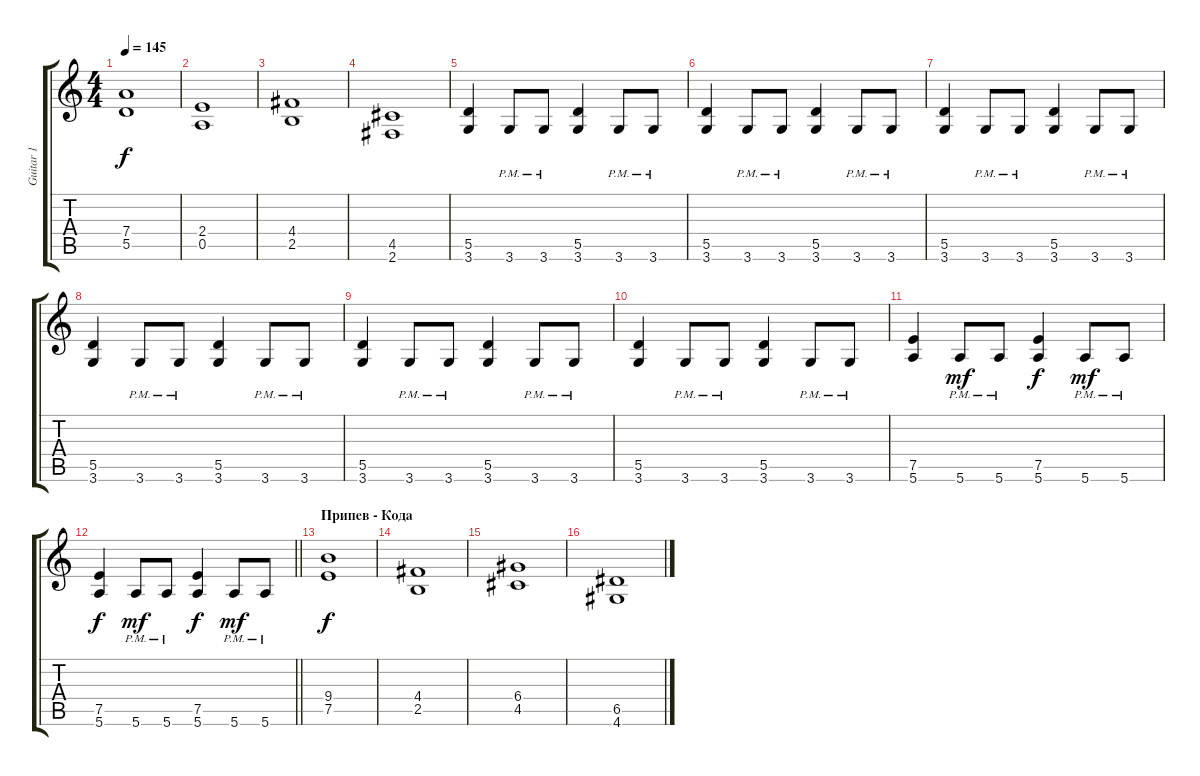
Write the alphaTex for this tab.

\track ("Guitar 1" "Guitar 1") {instrument acousticguitarsteel}
\staff {score tabs}
\tuning (E4 B3 G3 D3 A2 E2) {hide}
\ts (4 4)
\tempo 145
\clef g2
\ks c
(7.4 5.5).1{dy f} |
(2.4 0.5).1 |
(4.4 2.5).1 |
(4.5 2.6).1 |
(5.5 3.6).4 3.6{pm}.8 3.6{pm}.8 (5.5 3.6).4 3.6{pm}.8 3.6{pm}.8 |
(5.5 3.6).4 3.6{pm}.8 3.6{pm}.8 (5.5 3.6).4 3.6{pm}.8 3.6{pm}.8 |
(5.5 3.6).4 3.6{pm}.8 3.6{pm}.8 (5.5 3.6).4 3.6{pm}.8 3.6{pm}.8 |
(5.5 3.6).4 3.6{pm}.8 3.6{pm}.8 (5.5 3.6).4 3.6{pm}.8 3.6{pm}.8 |
(5.5 3.6).4 3.6{pm}.8 3.6{pm}.8 (5.5 3.6).4 3.6{pm}.8 3.6{pm}.8 |
(5.5 3.6).4 3.6{pm}.8 3.6{pm}.8 (5.5 3.6).4 3.6{pm}.8 3.6{pm}.8 |
(7.5 5.6).4 5.6{pm}.8{dy mf} 5.6{pm}.8 (7.5 5.6).4{dy f} 5.6{pm}.8{dy mf} 5.6{pm}.8 |
\barLineRight lightlight
(7.5 5.6).4{dy f} 5.6{pm}.8{dy mf} 5.6{pm}.8 (7.5 5.6).4{dy f} 5.6{pm}.8{dy mf} 5.6{pm}.8 |
\section ("" "Припев - Кода")
(9.4 7.5).1{dy f} |
(4.4 2.5).1 |
(6.4 4.5).1 |
(6.5 4.6).1
